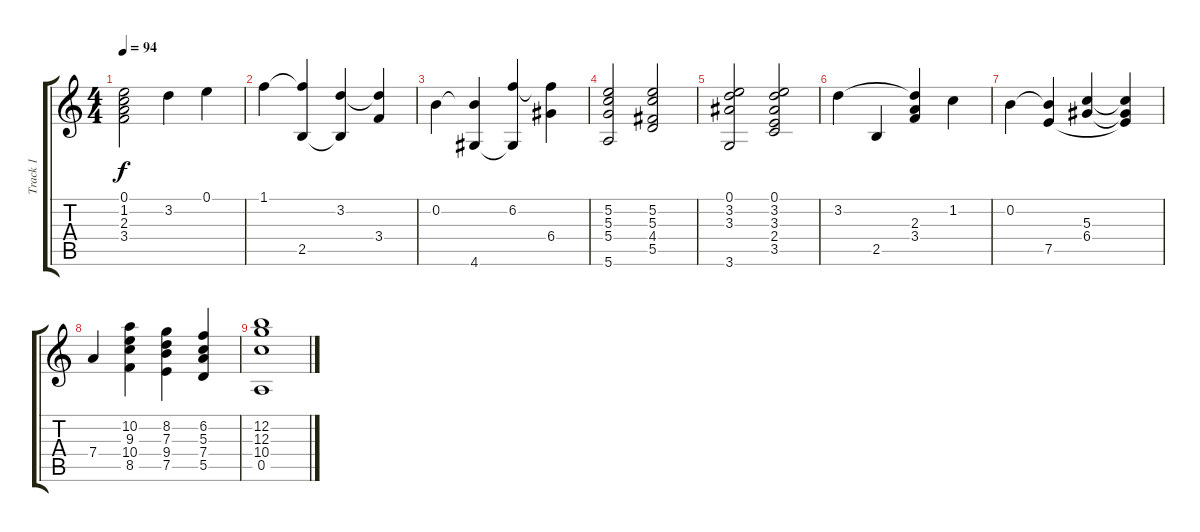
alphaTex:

\track ("Track 1" "Track 1") {instrument acousticguitarsteel}
\staff {score tabs}
\tuning (E4 B3 G3 D3 A2 E2) {hide}
\ts (4 4)
\tempo 94
\clef g2
\ks c
(0.1 1.2 2.3 3.4).2{dy f} 3.2.4 0.1.4 |
1.1.4 (1.1{t} 2.5).4 (3.2 2.5{t}).4 (3.2{t} 3.4).4 |
0.2.4 (0.2{t} 4.6).4 (6.2 4.6{t}).4 (6.2{t} 6.4).4 |
(5.2 5.3 5.4 5.6).2 (5.2 5.3 4.4 5.5).2 |
(0.1 3.2 3.3 3.6).2 (0.1 3.2 3.3 2.4 3.5).2 |
3.2.4 2.5.4 (3.2{t} 2.3 3.4).4 1.2.4 |
0.2.4 (0.2{t} 7.5).4 (5.3 6.4).4 (5.3{t} 6.4{t} 7.5{t}).4 |
7.4.4 (10.2 9.3 10.4 8.5).4 (8.2 7.3 9.4 7.5).4 (6.2 5.3 7.4 5.5).4 |
(12.2 12.3 10.4 0.5).1
